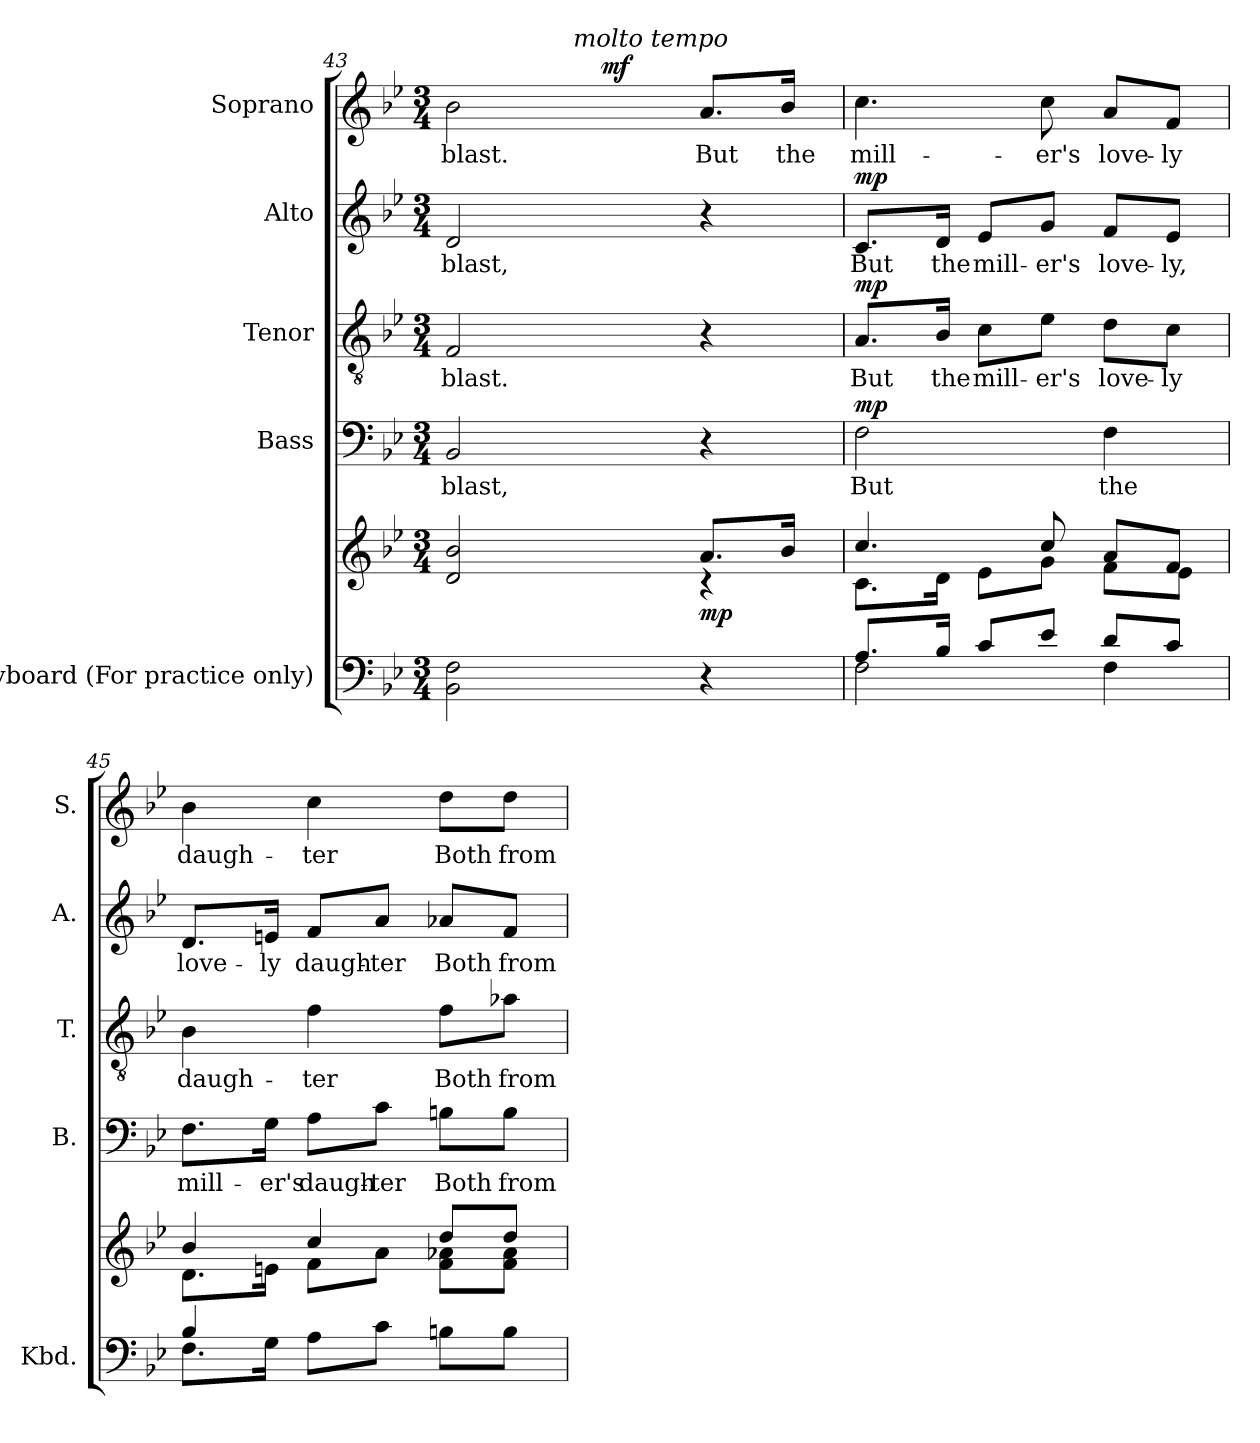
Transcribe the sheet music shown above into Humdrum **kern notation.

**kern	**kern	**dynam	**kern	**text	**dynam	**kern	**text	**dynam	**kern	**text	**dynam	**kern	**text	**dynam
*part5	*part5	*part5	*part4	*part4	*part4	*part3	*part3	*part3	*part2	*part2	*part2	*part1	*part1	*part1
*staff6	*staff5	*staff5/6	*staff4	*staff4	*staff4	*staff3	*staff3	*staff3	*staff2	*staff2	*staff2	*staff1	*staff1	*staff1
*I"Keyboard (For practice only)	*	*	*I"Bass	*	*	*I"Tenor	*	*	*I"Alto	*	*	*I"Soprano	*	*
*I'Kbd.	*	*	*I'B.	*	*	*I'T.	*	*	*I'A.	*	*	*I'S.	*	*
*clefF4	*clefG2	*	*clefF4	*	*	*clefGv2	*	*	*clefG2	*	*	*clefG2	*	*
*	*	*	*	*	*	*ITrd7c12	*	*	*	*	*	*	*	*
*k[b-e-]	*k[b-e-]	*	*k[b-e-]	*	*	*k[b-e-]	*	*	*k[b-e-]	*	*	*k[b-e-]	*	*
*B-:	*B-:	*	*B-:	*	*	*B-:	*	*	*B-:	*	*	*B-:	*	*
*M3/4	*M3/4	*	*M3/4	*	*	*M3/4	*	*	*M3/4	*	*	*M3/4	*	*
=43	=43	=43	=43	=43	=43	=43	=43	=43	=43	=43	=43	=43	=43	=43
*	*^	*	*	*	*	*	*	*	*	*	*	*	*	*
!	!	!	!	!	!LO:LY:b:color=#000000	!	!	!	!	!	!	!	!	!	!
!	!	!	!	!	!	!	!	!LO:LY:b:color=#000000	!	!	!	!	!	!	!
!	!	!	!	!	!	!	!	!	!	!	!LO:LY:b:color=#000000	!	!	!	!
!	!	!	!	!	!	!	!	!	!	!	!	!	!	!LO:LY:b:color=#000000	!
*	*	*	*	*	*	*	*	*	*	*	*	*	*^	*	*
*	*	*	*	*	*	*	*	*	*	*	*	*	*	*^	*	*
2BB-i\ 2Fi	2di/ 2b-i	2ryy	.	2BB-i/	blast,	.	2FFi/	blast.	.	2di/	blast,	.	2b-i\	8ryy	8ryy	blast.	.
.	.	.	.	.	.	.	.	.	.	.	.	.	.	16ryy	16ryy	.	.
.	.	.	.	.	.	.	.	.	.	.	.	.	.	32...ryy	64.ryy	.	.
!	!	!	!	!	!	!	!	!	!	!	!	!	!	!	!LO:TX:a:i:t=molto tempo	!	!
.	.	.	.	.	.	.	.	.	.	.	.	.	.	.	2ryy	.	.
.	.	.	.	.	.	.	.	.	.	.	.	.	.	2ryy	.	.	mf
!	!	!	!	!	!	!	!	!	!	!	!	!	!	!	!	!LO:LY:b:color=#000000	!
4r	8.ai/L	4r	mp	4r	.	.	4r	.	.	4r	.	.	8.ai/L	.	.	But	.
!	!	!	!	!	!	!	!	!	!	!	!	!	!	!	!	!LO:LY:b:color=#000000	!
.	16b-i/Jk	.	.	.	.	.	.	.	.	.	.	.	16b-i/Jk	.	.	the	.
.	.	.	.	.	.	.	.	.	.	.	.	.	.	.	32ryy	.	.
.	.	.	.	.	.	.	.	.	.	.	.	.	.	.	128ryy	.	.
.	.	.	.	.	.	.	.	.	.	.	.	.	.	256ryy	.	.	.
*	*	*	*	*	*	*	*	*	*	*	*	*	*v	*v	*v	*	*
!!LO:PB:g=z
=44	=44	=44	=44	=44	=44	=44	=44	=44	=44	=44	=44	=44	=44	=44	=44
*^	*	*	*	*	*	*	*	*	*	*	*	*	*	*	*
*	*	*	*	*	*	*	*	*	*	*	*	*	*	*^	*	*
*	*	*	*	*	*	*	*	*	*	*	*	*	*	*	*^	*	*
!	!	!	!	!	!	!LO:LY:b:color=#000000	!	!	!	!	!	!	!	!	!	!	!	!
*	*	*	*	*	*	*	*	*	*	*	*	*	*	*v	*v	*v	*	*
*	*	*	*	*	*	*	*	*	*	*	*	*	*	*^	*	*
*	*	*	*	*	*	*	*	*	*	*	*	*	*	*	*^	*	*
!	!	!	!	!	!	!	!	!	!LO:LY:b:color=#000000	!	!	!	!	!	!	!	!	!
*	*	*	*	*	*	*	*	*	*	*	*	*	*	*v	*v	*v	*	*
*	*	*	*	*	*	*	*	*	*	*	*	*	*	*^	*	*
*	*	*	*	*	*	*	*	*	*	*	*	*	*	*	*^	*	*
!	!	!	!	!	!	!	!	!	!	!	!	!LO:LY:b:color=#000000	!	!	!	!	!	!
*	*	*	*	*	*	*	*	*	*	*	*	*	*	*v	*v	*v	*	*
*	*	*	*	*	*	*	*	*	*	*	*	*	*	*^	*	*
*	*	*	*	*	*	*	*	*	*	*	*	*	*	*	*^	*	*
!	!	!	!	!	!	!	!	!	!	!	!	!	!	!	!	!	!LO:LY:b:color=#000000	!
*	*	*	*	*	*	*	*	*	*	*	*	*	*	*v	*v	*v	*	*
8.Ai/L	2Fi\	4.cci/	8.ci\L	.	2Fi\	But	mp	8.AAi/L	But	mp	8.ci/L	But	mp	4.cci\	mill-	.
!	!	!	!	!	!	!	!	!	!LO:LY:b:color=#000000	!	!	!	!	!	!	!
!	!	!	!	!	!	!	!	!	!	!	!	!LO:LY:b:color=#000000	!	!	!	!
16B-i/Jk	.	.	16di\Jk	.	.	.	.	16BB-i/Jk	the	.	16di/Jk	the	.	.	.	.
!	!	!	!	!	!	!	!	!	!LO:LY:b:color=#000000	!	!	!	!	!	!	!
!	!	!	!	!	!	!	!	!	!	!	!	!LO:LY:b:color=#000000	!	!	!	!
8ci/L	.	.	8e-i\L	.	.	.	.	8Ci\L	mill-	.	8e-i/L	mill-	.	.	.	.
!	!	!	!	!	!	!	!	!	!LO:LY:b:color=#000000	!	!	!	!	!	!	!
!	!	!	!	!	!	!	!	!	!	!	!	!LO:LY:b:color=#000000	!	!	!	!
!	!	!	!	!	!	!	!	!	!	!	!	!	!	!	!LO:LY:b:color=#000000	!
8e-i/J	.	8cci/	8gi\J	.	.	.	.	8E-i\J	-er's	.	8gi/J	-er's	.	8cci\	-er's	.
!	!	!	!	!	!	!LO:LY:b:color=#000000	!	!	!	!	!	!	!	!	!	!
!	!	!	!	!	!	!	!	!	!LO:LY:b:color=#000000	!	!	!	!	!	!	!
!	!	!	!	!	!	!	!	!	!	!	!	!LO:LY:b:color=#000000	!	!	!	!
!	!	!	!	!	!	!	!	!	!	!	!	!	!	!	!LO:LY:b:color=#000000	!
8di/L	4Fi\	8ai/L	8fi\L	.	4Fi\	the	.	8Di\L	love-	.	8fi/L	love-	.	8ai/L	love-	.
!	!	!	!	!	!	!	!	!	!LO:LY:b:color=#000000	!	!	!	!	!	!	!
!	!	!	!	!	!	!	!	!	!	!	!	!LO:LY:b:color=#000000	!	!	!	!
!	!	!	!	!	!	!	!	!	!	!	!	!	!	!	!LO:LY:b:color=#000000	!
8ci/J	.	8fi/J	8e-i\J	.	.	.	.	8Ci\J	-ly	.	8e-i/J	-ly,	.	8fi/J	-ly	.
=45	=45	=45	=45	=45	=45	=45	=45	=45	=45	=45	=45	=45	=45	=45	=45	=45
!	!	!	!	!	!	!LO:LY:b:color=#000000	!	!	!	!	!	!	!	!	!	!
!	!	!	!	!	!	!	!	!	!LO:LY:b:color=#000000	!	!	!	!	!	!	!
!	!	!	!	!	!	!	!	!	!	!	!	!LO:LY:b:color=#000000	!	!	!	!
!	!	!	!	!	!	!	!	!	!	!	!	!	!	!	!LO:LY:b:color=#000000	!
4B-i/	8.Fi\L	4b-i/	8.di\L	.	8.Fi\L	mill-	.	4BB-i\	daugh-	.	8.di/L	love-	.	4b-i\	daugh-	.
!	!	!	!	!	!	!LO:LY:b:color=#000000	!	!	!	!	!	!	!	!	!	!
!	!	!	!	!	!	!	!	!	!	!	!	!LO:LY:b:color=#000000	!	!	!	!
.	16Gi\Jk	.	16eni\Jk	.	16Gi\Jk	-er's	.	.	.	.	16eni/Jk	-ly	.	.	.	.
!	!	!	!	!	!	!LO:LY:b:color=#000000	!	!	!	!	!	!	!	!	!	!
!	!	!	!	!	!	!	!	!	!LO:LY:b:color=#000000	!	!	!	!	!	!	!
!	!	!	!	!	!	!	!	!	!	!	!	!LO:LY:b:color=#000000	!	!	!	!
!	!	!	!	!	!	!	!	!	!	!	!	!	!	!	!LO:LY:b:color=#000000	!
2ryy	8Ai\L	4cci/	8fi\L	.	8Ai\L	daugh-	.	4Fi\	-ter	.	8fi/L	daugh-	.	4cci\	-ter	.
!	!	!	!	!	!	!LO:LY:b:color=#000000	!	!	!	!	!	!	!	!	!	!
!	!	!	!	!	!	!	!	!	!	!	!	!LO:LY:b:color=#000000	!	!	!	!
.	8ci\J	.	8ai\J	.	8ci\J	-ter	.	.	.	.	8ai/J	-ter	.	.	.	.
!	!	!	!	!	!	!LO:LY:b:color=#000000	!	!	!	!	!	!	!	!	!	!
!	!	!	!	!	!	!	!	!	!LO:LY:b:color=#000000	!	!	!	!	!	!	!
!	!	!	!	!	!	!	!	!	!	!	!	!LO:LY:b:color=#000000	!	!	!	!
!	!	!	!	!	!	!	!	!	!	!	!	!	!	!	!LO:LY:b:color=#000000	!
.	8Bni\L	8ddi/L	8fi\ 8a-XiL	.	8Bni\L	Both	.	8Fi\L	Both	.	8a-Xi/L	Both	.	8ddi\L	Both	.
!	!	!	!	!	!	!LO:LY:b:color=#000000	!	!	!	!	!	!	!	!	!	!
!	!	!	!	!	!	!	!	!	!LO:LY:b:color=#000000	!	!	!	!	!	!	!
!	!	!	!	!	!	!	!	!	!	!	!	!LO:LY:b:color=#000000	!	!	!	!
!	!	!	!	!	!	!	!	!	!	!	!	!	!	!	!LO:LY:b:color=#000000	!
.	8Bi\J	8ddi/J	8fi\ 8a-iJ	.	8Bi\J	from	.	8A-Xi\J	from	.	8fi/J	from	.	8ddi\J	from	.
*v	*v	*	*	*	*	*	*	*	*	*	*	*	*	*	*	*
*	*v	*v	*	*	*	*	*	*	*	*	*	*	*	*	*
=	=	=	=	=	=	=	=	=	=	=	=	=	=	=
*-	*-	*-	*-	*-	*-	*-	*-	*-	*-	*-	*-	*-	*-	*-
